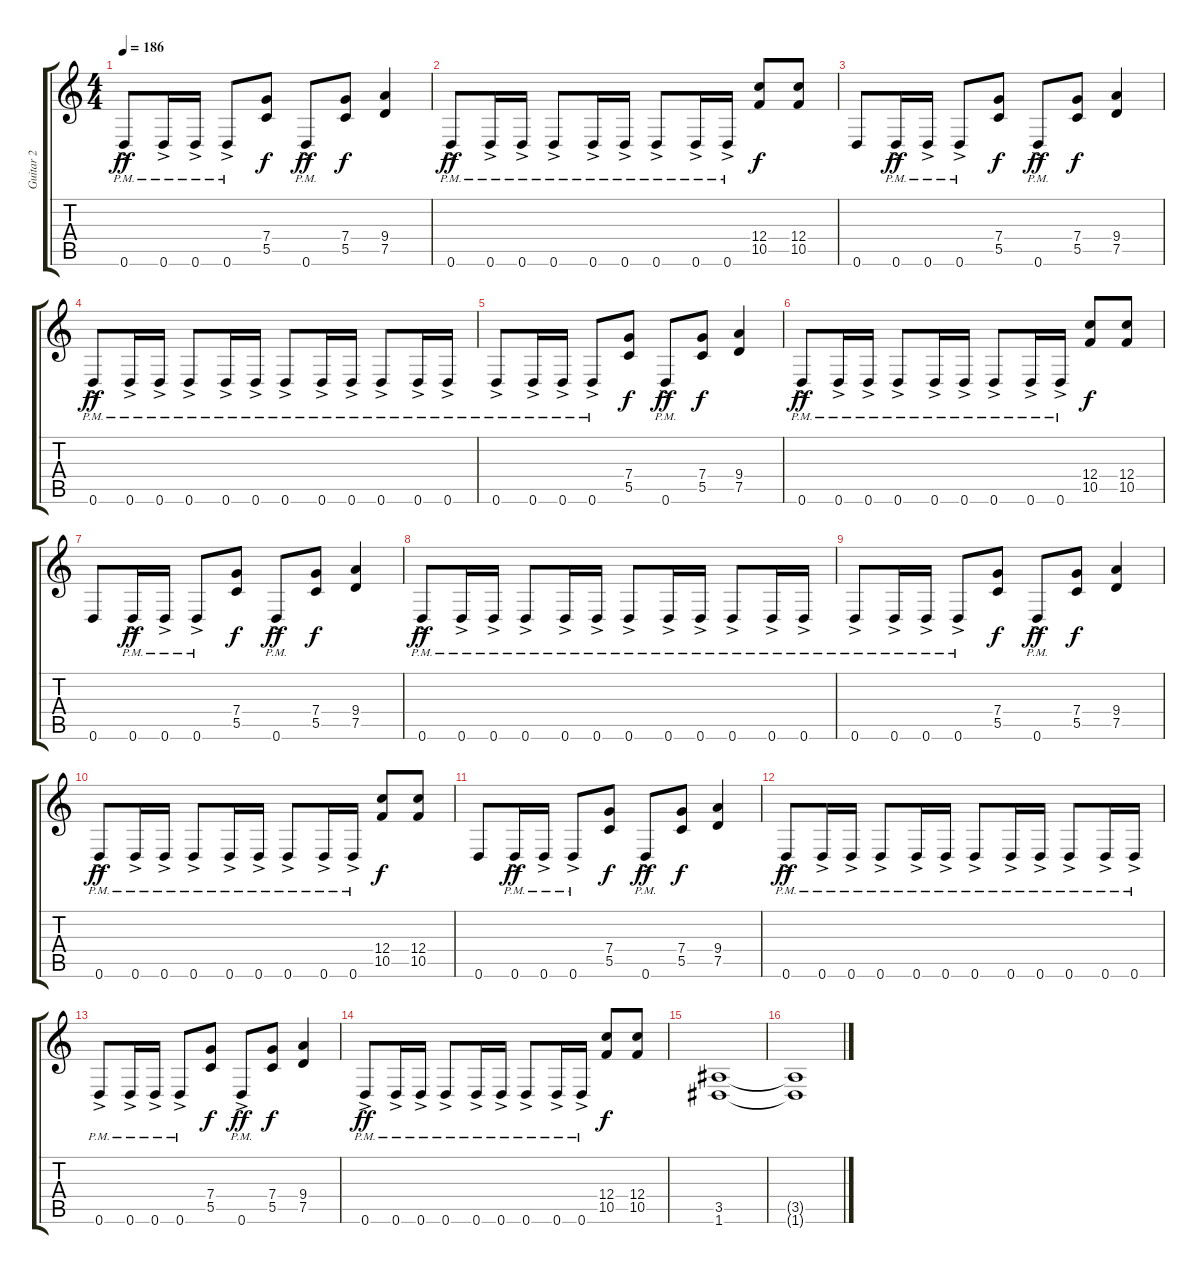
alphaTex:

\track ("Guitar 2" "Guitar 2") {instrument distortionguitar}
\staff {score tabs}
\tuning (D4 A3 F3 C3 G2 D2) {hide}
\ts (4 4)
\tempo 186
\clef g2
\ks c
0.6{ac pm}.8{dy ff} 0.6{ac pm}.16 0.6{ac pm}.16 0.6{ac pm}.8 (7.4 5.5).8{dy f} 0.6{ac pm}.8{dy ff} (7.4 5.5).8{dy f} (9.4 7.5).4 |
0.6{ac pm}.8{dy ff} 0.6{ac pm}.16 0.6{ac pm}.16 0.6{ac pm}.8 0.6{ac pm}.16 0.6{ac pm}.16 0.6{ac pm}.8 0.6{ac pm}.16 0.6{ac pm}.16 (12.4 10.5).8{dy f} (12.4 10.5).8 |
0.6.8 0.6{ac pm}.16{dy ff} 0.6{ac pm}.16 0.6{ac pm}.8 (7.4 5.5).8{dy f} 0.6{ac pm}.8{dy ff} (7.4 5.5).8{dy f} (9.4 7.5).4 |
0.6{ac pm}.8{dy ff} 0.6{ac pm}.16 0.6{ac pm}.16 0.6{ac pm}.8 0.6{ac pm}.16 0.6{ac pm}.16 0.6{ac pm}.8 0.6{ac pm}.16 0.6{ac pm}.16 0.6{ac pm}.8 0.6{ac pm}.16 0.6{ac pm}.16 |
0.6{ac pm}.8 0.6{ac pm}.16 0.6{ac pm}.16 0.6{ac pm}.8 (7.4 5.5).8{dy f} 0.6{ac pm}.8{dy ff} (7.4 5.5).8{dy f} (9.4 7.5).4 |
0.6{ac pm}.8{dy ff} 0.6{ac pm}.16 0.6{ac pm}.16 0.6{ac pm}.8 0.6{ac pm}.16 0.6{ac pm}.16 0.6{ac pm}.8 0.6{ac pm}.16 0.6{ac pm}.16 (12.4 10.5).8{dy f} (12.4 10.5).8 |
0.6.8 0.6{ac pm}.16{dy ff} 0.6{ac pm}.16 0.6{ac pm}.8 (7.4 5.5).8{dy f} 0.6{ac pm}.8{dy ff} (7.4 5.5).8{dy f} (9.4 7.5).4 |
0.6{ac pm}.8{dy ff} 0.6{ac pm}.16 0.6{ac pm}.16 0.6{ac pm}.8 0.6{ac pm}.16 0.6{ac pm}.16 0.6{ac pm}.8 0.6{ac pm}.16 0.6{ac pm}.16 0.6{ac pm}.8 0.6{ac pm}.16 0.6{ac pm}.16 |
0.6{ac pm}.8 0.6{ac pm}.16 0.6{ac pm}.16 0.6{ac pm}.8 (7.4 5.5).8{dy f} 0.6{ac pm}.8{dy ff} (7.4 5.5).8{dy f} (9.4 7.5).4 |
0.6{ac pm}.8{dy ff} 0.6{ac pm}.16 0.6{ac pm}.16 0.6{ac pm}.8 0.6{ac pm}.16 0.6{ac pm}.16 0.6{ac pm}.8 0.6{ac pm}.16 0.6{ac pm}.16 (12.4 10.5).8{dy f} (12.4 10.5).8 |
0.6.8 0.6{ac pm}.16{dy ff} 0.6{ac pm}.16 0.6{ac pm}.8 (7.4 5.5).8{dy f} 0.6{ac pm}.8{dy ff} (7.4 5.5).8{dy f} (9.4 7.5).4 |
0.6{ac pm}.8{dy ff} 0.6{ac pm}.16 0.6{ac pm}.16 0.6{ac pm}.8 0.6{ac pm}.16 0.6{ac pm}.16 0.6{ac pm}.8 0.6{ac pm}.16 0.6{ac pm}.16 0.6{ac pm}.8 0.6{ac pm}.16 0.6{ac pm}.16 |
0.6{ac pm}.8 0.6{ac pm}.16 0.6{ac pm}.16 0.6{ac pm}.8 (7.4 5.5).8{dy f} 0.6{ac pm}.8{dy ff} (7.4 5.5).8{dy f} (9.4 7.5).4 |
0.6{ac pm}.8{dy ff} 0.6{ac pm}.16 0.6{ac pm}.16 0.6{ac pm}.8 0.6{ac pm}.16 0.6{ac pm}.16 0.6{ac pm}.8 0.6{ac pm}.16 0.6{ac pm}.16 (12.4 10.5).8{dy f} (12.4 10.5).8 |
(3.5 1.6).1 |
(3.5{t} 1.6{t}).1
